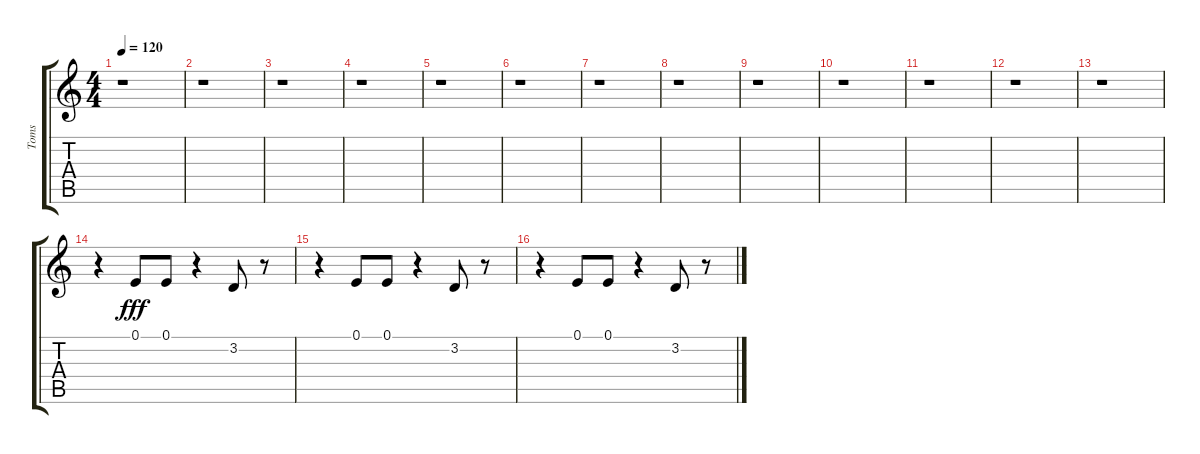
\track ("Toms     " "Toms     ") {instrument melodictom}
\staff {score tabs}
\tuning (E4 B3 G3 D3 A2 E2) {hide}
\ts (4 4)
\tempo 120
\clef g2
\ks c
r.1{dy f} |
r.1 |
r.1 |
r.1 |
r.1 |
r.1 |
r.1 |
r.1 |
r.1 |
r.1 |
r.1 |
r.1 |
r.1 |
r.4 0.1.8{dy fff} 0.1.8 r.4 3.2.8 r.8 |
r.4 0.1.8 0.1.8 r.4 3.2.8 r.8 |
r.4 0.1.8 0.1.8 r.4 3.2.8 r.8
